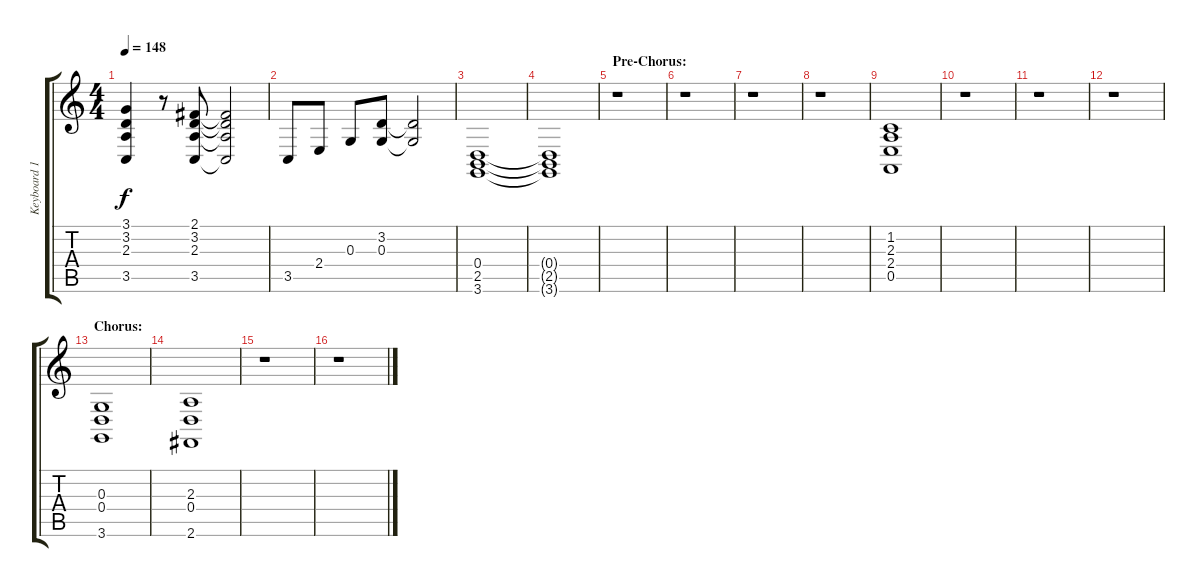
\track ("Keyboard 1" "Keyboard 1") {instrument acousticgrandpiano}
\staff {score tabs}
\tuning (E4 B3 G3 D3 A2 E2) {hide}
\ts (4 4)
\tempo 148
\clef g2
\ks c
(3.1 3.2 2.3 3.5).4{dy f} r.8 (2.1 3.2 2.3 3.5).8 (2.1{t} 3.2{t} 2.3{t} 3.5{t}).2 |
3.5.8 2.4.8 0.3.8 (3.2 0.3).8 (3.2{t} 0.3{t}).2 |
(0.4 2.5 3.6).1 |
(0.4{t} 2.5{t} 3.6{t}).1 |
\section ("" "Pre-Chorus:")
r.1 |
r.1 |
r.1 |
r.1 |
(1.2 2.3 2.4 0.5).1 |
r.1 |
r.1 |
r.1 |
\section ("" "Chorus:")
(0.3 0.4 3.6).1 |
(2.3 0.4 2.6).1 |
r.1 |
r.1
